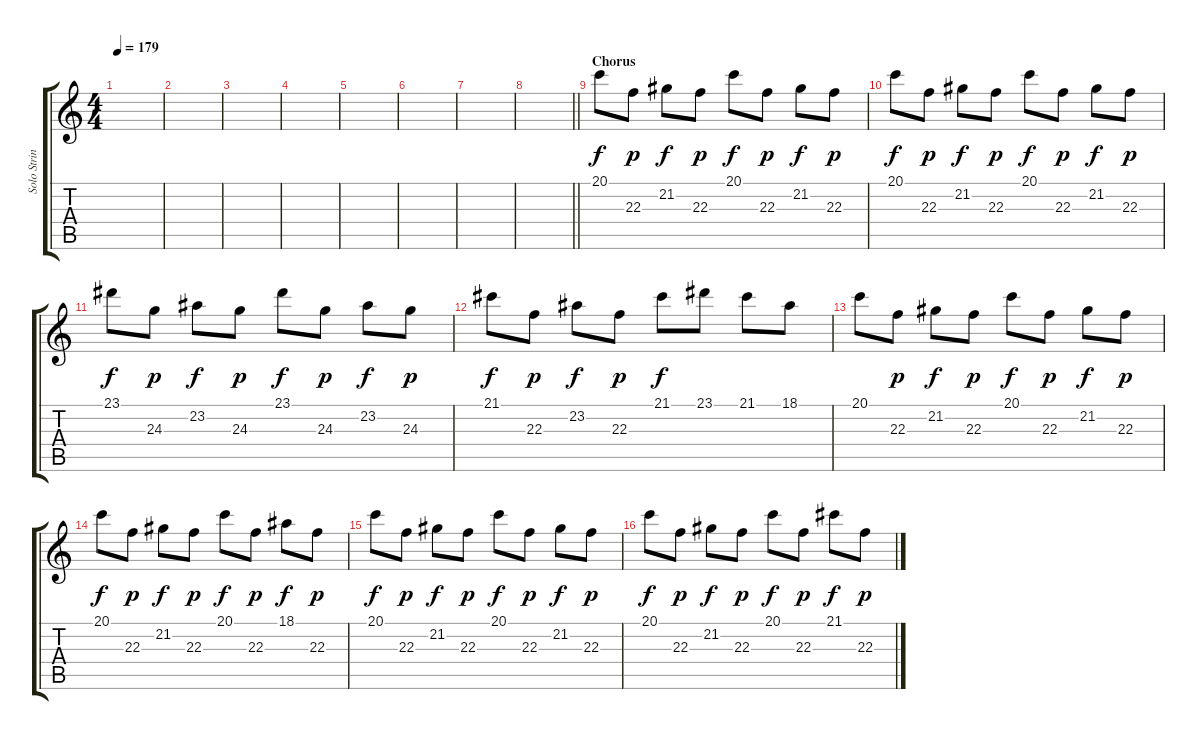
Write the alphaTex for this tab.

\track ("Solo Strings" "Solo Strin") {instrument stringensemble1}
\staff {score tabs}
\tuning (E4 B3 G3 D3 A2 E2) {hide}
\ts (4 4)
\tempo 179
\clef g2
\ks c
|
|
|
|
|
|
|
\barLineRight lightlight
|
\section ("" "Chorus")
20.1.8 22.3.8{dy p} 21.2.8{dy f} 22.3.8{dy p} 20.1.8{dy f} 22.3.8{dy p} 21.2.8{dy f} 22.3.8{dy p} |
20.1.8{dy f} 22.3.8{dy p} 21.2.8{dy f} 22.3.8{dy p} 20.1.8{dy f} 22.3.8{dy p} 21.2.8{dy f} 22.3.8{dy p} |
23.1.8{dy f} 24.3.8{dy p} 23.2.8{dy f} 24.3.8{dy p} 23.1.8{dy f} 24.3.8{dy p} 23.2.8{dy f} 24.3.8{dy p} |
21.1.8{dy f} 22.3.8{dy p} 23.2.8{dy f} 22.3.8{dy p} 21.1.8{dy f} 23.1.8 21.1.8 18.1.8 |
20.1.8 22.3.8{dy p} 21.2.8{dy f} 22.3.8{dy p} 20.1.8{dy f} 22.3.8{dy p} 21.2.8{dy f} 22.3.8{dy p} |
20.1.8{dy f} 22.3.8{dy p} 21.2.8{dy f} 22.3.8{dy p} 20.1.8{dy f} 22.3.8{dy p} 18.1.8{dy f} 22.3.8{dy p} |
20.1.8{dy f} 22.3.8{dy p} 21.2.8{dy f} 22.3.8{dy p} 20.1.8{dy f} 22.3.8{dy p} 21.2.8{dy f} 22.3.8{dy p} |
20.1.8{dy f} 22.3.8{dy p} 21.2.8{dy f} 22.3.8{dy p} 20.1.8{dy f} 22.3.8{dy p} 21.1.8{dy f} 22.3.8{dy p}
